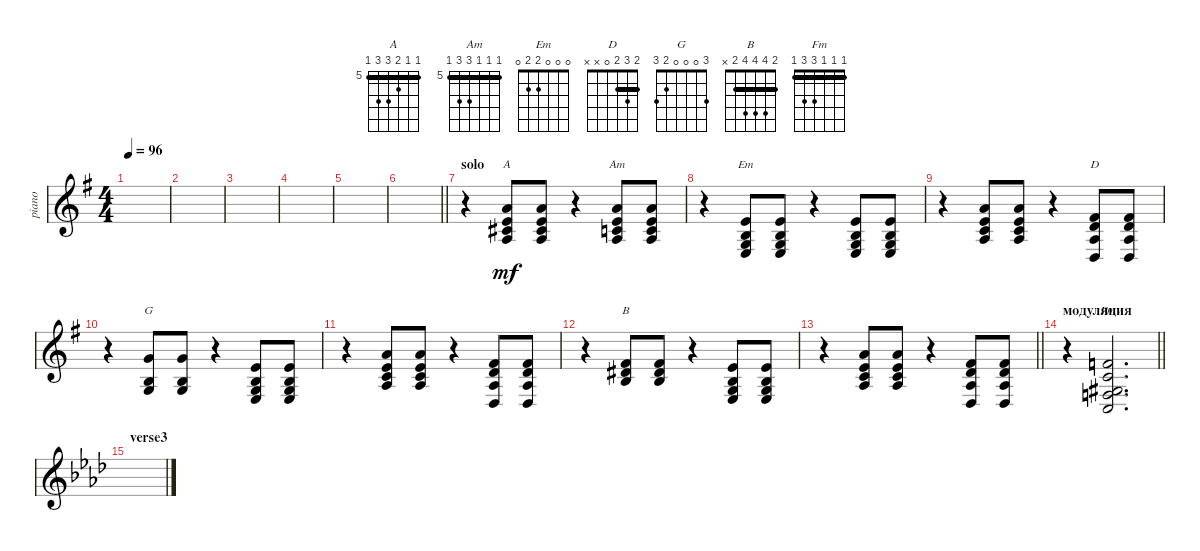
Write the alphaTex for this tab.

\track ("piano" "piano") {instrument brightacousticpiano}
\staff {score}
\tuning (E4 B3 G3 D3 A2 E2) {hide}
\chord ("A" 5 5 6 7 7 5) {firstfret 5 barre 5}
\chord ("Am" 5 5 5 7 7 5) {firstfret 5 barre 5}
\chord ("Em" 0 0 0 2 2 0)
\chord ("D" 2 3 2 0 x x) {barre 2}
\chord ("G" 3 0 0 0 2 3)
\chord ("B" 2 4 4 4 2 x) {barre 2}
\chord ("Fm" 1 1 1 3 3 1) {barre 1}
\ts (4 4)
\tempo 96
\clef g2
\ks eminor
|
|
|
|
|
\barLineRight lightlight
|
\section ("" "solo")
r.4 (5.1 5.2 6.3 7.4).8{ch "A" dy mf} (5.1 5.2 6.3 7.4).8 r.4 (5.1 5.2 5.3 7.4).8{ch "Am"} (5.1 5.2 5.3 7.4).8 |
r.4 (0.1 0.2 0.3 2.4).8{ch "Em"} (0.1 0.2 0.3 2.4).8 r.4 (0.1 0.2 0.3 2.4).8 (0.1 0.2 0.3 2.4).8 |
r.4 (5.1 5.2 5.3 7.4).8 (5.1 5.2 5.3 7.4).8 r.4 (2.1 3.2 2.3 0.4).8{ch "D"} (2.1 3.2 2.3 0.4).8 |
r.4 (3.1 0.2 0.3).8{ch "G"} (3.1 0.2 0.3).8 r.4 (0.1 0.2 0.3 2.4).8 (0.1 0.2 0.3 2.4).8 |
r.4 (5.1 5.2 5.3 7.4).8 (5.1 5.2 5.3 7.4).8 r.4 (2.1 3.2 2.3 0.4).8 (2.1 3.2 2.3 0.4).8 |
r.4 (2.1 4.2 4.3).8{ch "B"} (2.1 4.2 4.3).8 r.4 (0.1 0.2 0.3 2.4).8 (0.1 0.2 0.3 2.4).8 |
\barLineRight lightlight
r.4 (5.1 5.2 5.3 7.4).8 (5.1 5.2 5.3 7.4).8 r.4 (2.1 3.2 2.3 0.4).8 (2.1 3.2 2.3 0.4).8 |
\section ("" "модуляция")
\barLineRight lightlight
r.4 (1.1 1.2 1.3 3.4 3.5).2{d ch "Fm"} |
\section ("" "verse3")
\ks fminor
